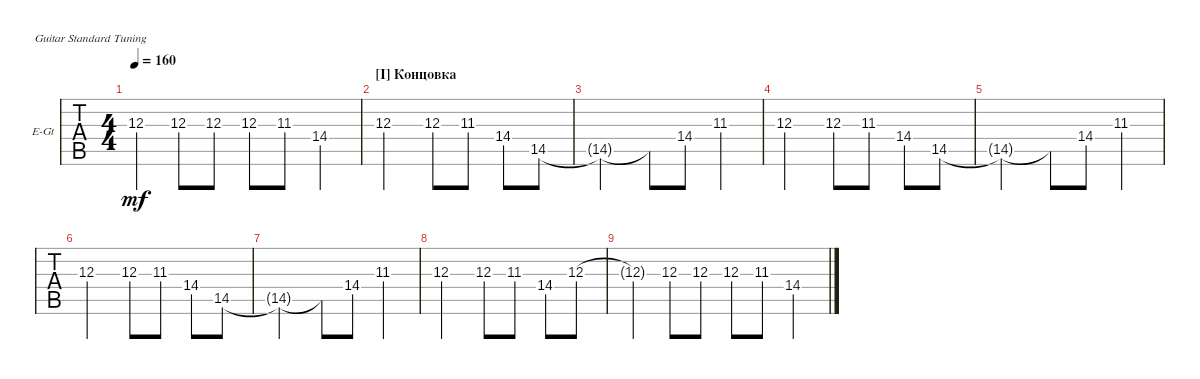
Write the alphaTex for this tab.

\bracketExtendMode groupsimilarinstruments
\firstSystemTrackNameOrientation horizontal
\otherSystemsTrackNameOrientation horizontal
\track ("Electric Guitar" "E-Gt") {instrument distortionguitar}
\staff {tabs}
\tuning (E4 B3 G3 D3 A2 E2)
\ts (4 4)
\tempo 160
\clef g2
\scale
0.333333
\ks c
12.3{t}.4{dy mf} 12.3.8 12.3.8 12.3.8 11.3.8 14.4.4 |
\section ("I" "Концовка")
\scale
0.333333 12.3.2 12.3.8 11.3.8 14.4.8 14.5.8 |
\scale
0.333333 14.5{t}.2 14.5{t}.8 14.4.8 11.3.4 |
\scale
0.333333 12.3.2 12.3.8 11.3.8 14.4.8 14.5.8 |
\scale
0.333333 14.5{t}.2 14.5{t}.8 14.4.8 11.3.4 |
\scale
0.333333 12.3.2 12.3.8 11.3.8 14.4.8 14.5.8 |
\scale
0.333333 14.5{t}.2 14.5{t}.8 14.4.8 11.3.4 |
12.3.2 12.3.8 11.3.8 14.4.8 12.3.8 |
12.3{t}.4 12.3.8 12.3.8 12.3.8 11.3.8 14.4.4
